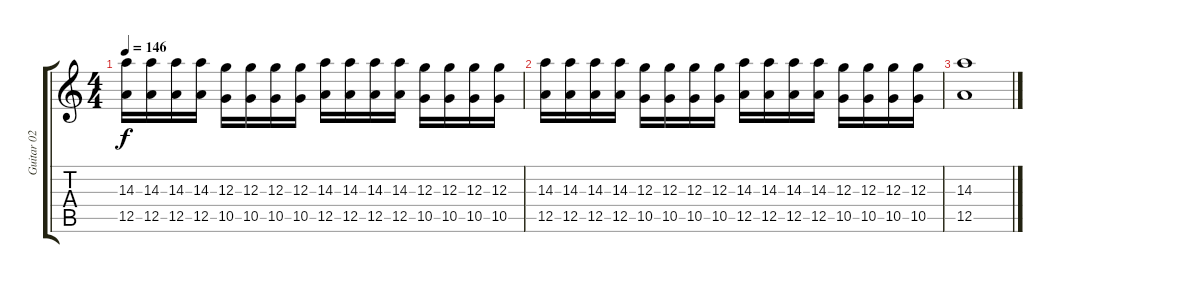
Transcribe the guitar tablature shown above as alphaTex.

\track ("Guitar 02" "Guitar 02") {instrument overdrivenguitar}
\staff {score tabs}
\tuning (E4 B3 G3 D3 A2 E2) {hide}
\ts (4 4)
\tempo 146
\clef g2
\ks c
(14.3 12.5).16{dy f} (14.3 12.5).16 (14.3 12.5).16 (14.3 12.5).16 (12.3 10.5).16 (12.3 10.5).16 (12.3 10.5).16 (12.3 10.5).16 (14.3 12.5).16 (14.3 12.5).16 (14.3 12.5).16 (14.3 12.5).16 (12.3 10.5).16 (12.3 10.5).16 (12.3 10.5).16 (12.3 10.5).16 |
(14.3 12.5).16 (14.3 12.5).16 (14.3 12.5).16 (14.3 12.5).16 (12.3 10.5).16 (12.3 10.5).16 (12.3 10.5).16 (12.3 10.5).16 (14.3 12.5).16 (14.3 12.5).16 (14.3 12.5).16 (14.3 12.5).16 (12.3 10.5).16 (12.3 10.5).16 (12.3 10.5).16 (12.3 10.5).16 |
(14.3 12.5).1
